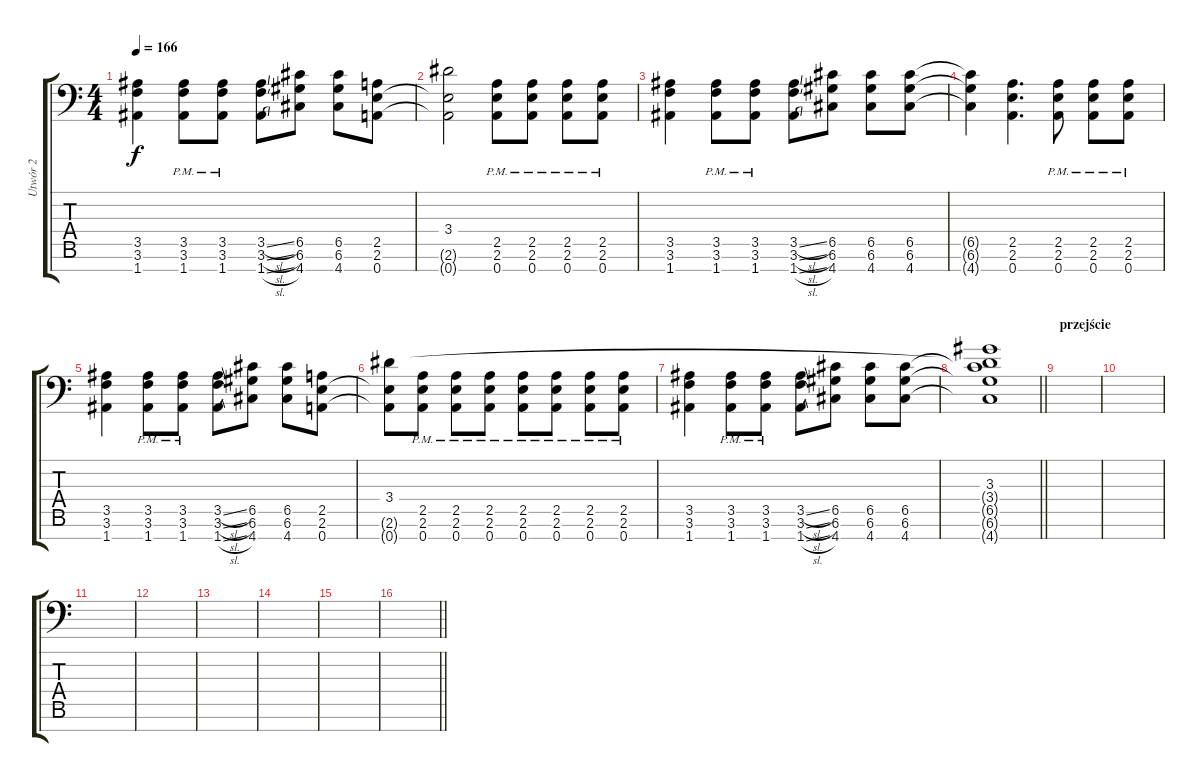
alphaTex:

\track ("Utwór 2" "Utwór 2") {instrument overdrivenguitar}
\staff {score tabs}
\tuning (D4 A3 F3 C3 G2 D2 A1) {hide}
\ts (4 4)
\tempo 166
\clef f4
\ks c
(3.5 3.6 1.7).4{dy f} (3.5{pm} 3.6{pm} 1.7{pm}).8 (3.5{pm} 3.6{pm} 1.7{pm}).8 (3.5{sl} 3.6{sl} 1.7{sl}).8 (6.5 6.6 4.7).8 (6.5 6.6 4.7).8 (2.5 2.6 0.7).8 |
(3.4{t} 2.6{t} 0.7{t}).2 (2.5{pm} 2.6{pm} 0.7{pm}).8 (2.5{pm} 2.6{pm} 0.7{pm}).8 (2.5{pm} 2.6{pm} 0.7{pm}).8 (2.5{pm} 2.6{pm} 0.7{pm}).8 |
(3.5 3.6 1.7).4 (3.5 3.6{pm} 1.7{pm}).8 (3.5 3.6{pm} 1.7{pm}).8 (3.5{sl} 3.6{sl} 1.7{sl}).8 (6.5 6.6 4.7).8 (6.5 6.6 4.7).8 (6.5 6.6 4.7).8 |
(6.5{t} 6.6{t} 4.7{t}).4 (2.5 2.6 0.7).4{d} (2.5{pm} 2.6{pm} 0.7{pm}).8 (2.5{pm} 2.6{pm} 0.7{pm}).8 (2.5{pm} 2.6{pm} 0.7{pm}).8 |
(3.5 3.6 1.7).4 (3.5{pm} 3.6{pm} 1.7{pm}).8 (3.5{pm} 3.6{pm} 1.7{pm}).8 (3.5{sl} 3.6{sl} 1.7{sl}).8 (6.5 6.6 4.7).8 (6.5 6.6 4.7).8 (2.5 2.6 0.7).8 |
(3.4 2.6{t} 0.7{t}).8 (2.5{pm} 2.6{pm} 0.7{pm}).8 (2.5{pm} 2.6{pm} 0.7{pm}).8 (2.5{pm} 2.6{pm} 0.7{pm}).8 (2.5{pm} 2.6{pm} 0.7{pm}).8 (2.5{pm} 2.6{pm} 0.7{pm}).8 (2.5{pm} 2.6{pm} 0.7{pm}).8 (2.5{pm} 2.6{pm} 0.7{pm}).8 |
(3.5 3.6 1.7).4 (3.5 3.6{pm} 1.7{pm}).8 (3.5 3.6{pm} 1.7{pm}).8 (3.5{sl} 3.6{sl} 1.7{sl}).8 (6.5 6.6 4.7).8 (6.5 6.6 4.7).8 (6.5 6.6 4.7).8 |
\barLineRight lightlight
(3.3 3.4{t} 6.5{t} 6.6{t} 4.7{t}).1 |
\section ("" "przejście")
|
|
|
|
|
|
|
\barLineRight lightlight
